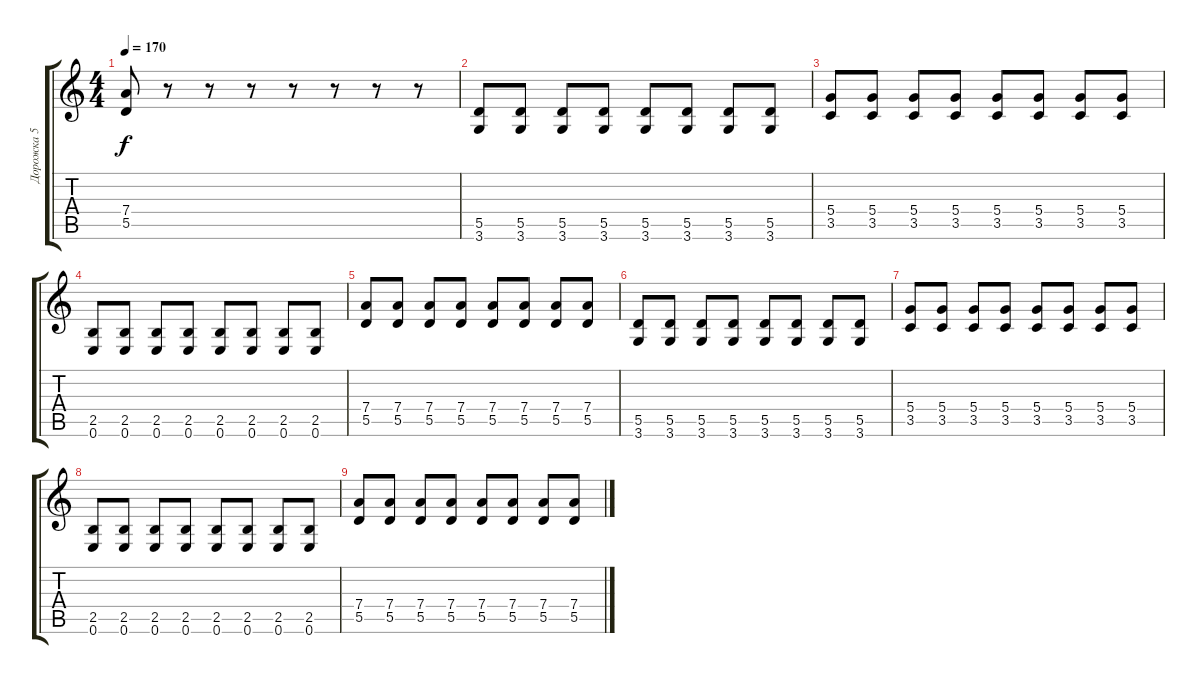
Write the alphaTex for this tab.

\track ("Дорожка 5" "Дорожка 5") {instrument distortionguitar}
\staff {score tabs}
\tuning (E4 B3 G3 D3 A2 E2) {hide}
\ts (4 4)
\tempo 170
\clef g2
\ks c
(7.4 5.5).8{dy f} r.8 r.8 r.8 r.8 r.8 r.8 r.8 |
(5.5 3.6).8 (5.5 3.6).8 (5.5 3.6).8 (5.5 3.6).8 (5.5 3.6).8 (5.5 3.6).8 (5.5 3.6).8 (5.5 3.6).8 |
(5.4 3.5).8 (5.4 3.5).8 (5.4 3.5).8 (5.4 3.5).8 (5.4 3.5).8 (5.4 3.5).8 (5.4 3.5).8 (5.4 3.5).8 |
(2.5 0.6).8 (2.5 0.6).8 (2.5 0.6).8 (2.5 0.6).8 (2.5 0.6).8 (2.5 0.6).8 (2.5 0.6).8 (2.5 0.6).8 |
(7.4 5.5).8 (7.4 5.5).8 (7.4 5.5).8 (7.4 5.5).8 (7.4 5.5).8 (7.4 5.5).8 (7.4 5.5).8 (7.4 5.5).8 |
(5.5 3.6).8 (5.5 3.6).8 (5.5 3.6).8 (5.5 3.6).8 (5.5 3.6).8 (5.5 3.6).8 (5.5 3.6).8 (5.5 3.6).8 |
(5.4 3.5).8 (5.4 3.5).8 (5.4 3.5).8 (5.4 3.5).8 (5.4 3.5).8 (5.4 3.5).8 (5.4 3.5).8 (5.4 3.5).8 |
(2.5 0.6).8 (2.5 0.6).8 (2.5 0.6).8 (2.5 0.6).8 (2.5 0.6).8 (2.5 0.6).8 (2.5 0.6).8 (2.5 0.6).8 |
(7.4 5.5).8 (7.4 5.5).8 (7.4 5.5).8 (7.4 5.5).8 (7.4 5.5).8 (7.4 5.5).8 (7.4 5.5).8 (7.4 5.5).8
